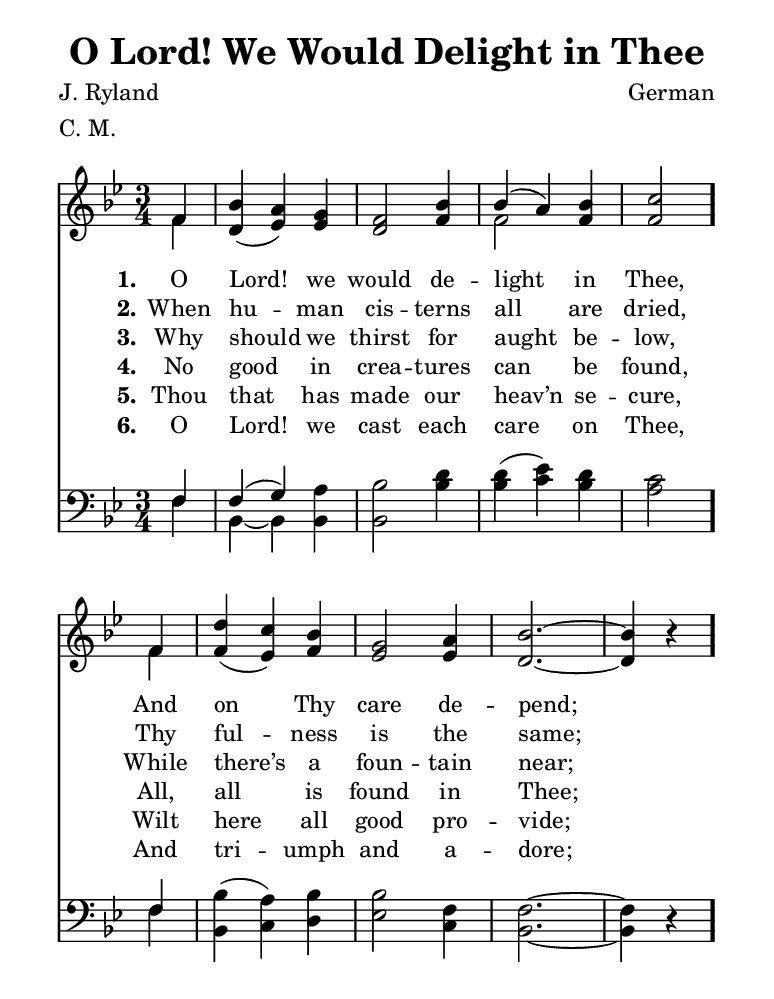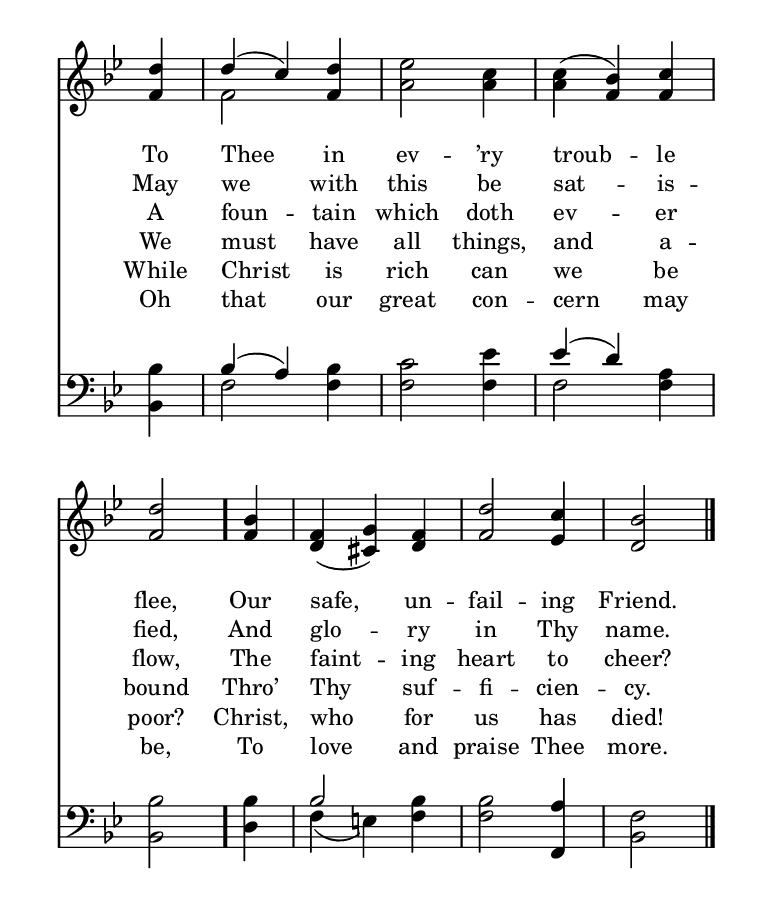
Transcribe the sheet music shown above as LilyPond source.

\include "common/global.ily"
\paper {
  \include "common/paper.ily"
  ragged-bottom = ##t
}

\header{
  hymnnumber = "250"
  title = "O Lord! We Would Delight in Thee"
  tunename = "Merton"
  meter = "C. M."
  poet = "J. Ryland"
  composer = "German"
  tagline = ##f
}

global = {
  \include "common/overrides.ily"
  \override Staff.TimeSignature.style = #'numbered
  \time 3/4
  \override Score.MetronomeMark.transparent = ##t % hide all fermata changes too
  \tempo 4=90
  \key bes \major
  \partial 4
  \autoBeamOff
}

notesSoprano = {
\global
\relative c' {

  f4 | bes( a) g | f2 bes4 | bes( a) bes | c2
  f,4 | d'( c) bes | g2 a4 | bes2. ~ | bes4 r4
  d4 | d( c) d | ees2 c4 | c( bes) c | d2
  bes4 | f( g) f | d'2 c4 | bes2

  \bar "|."

}
}

notesAlto = {
\global
\relative e' {

  f4 | d( ees) ees | d2 f4 | f2 f4 | f2
  f4 | f( ees) f | ees2 ees4 | d2. ~ | d4 r4
  f4 | f2 f4 | a2 a4 | a( f) f | f2
  f4 | d( cis) d | f2 ees4 | d2

}
}

notesTenor = {
\global
\relative a {

  f4 | f( g) a | bes2 d4 | d( ees) d | c2
  f,4 | bes( a) bes | bes2 f4 | f2. ~ | f4 r4
  bes4 | bes( a) bes | c2 ees4 | ees( d) a | bes2
  bes4 | bes2 bes4 | bes2 a4 | f2

}
}

notesBass = {
\global
\relative f {

  f4 | bes, ~ bes bes | bes2 bes'4 | bes( c) bes | a2
  f4 | bes,( c) d | ees2 c4 | bes2. ~ | bes4 r4
  bes4 | f'2 f4 | f2 f4 | f2 f4 | bes,2
  d4 | f( e) f | f2 f,4 | bes2

}
}

wordsA = \lyricmode {
\set stanza = "1."

O Lord! we would de -- light in Thee, \bar "."
And on Thy care de -- pend; \bar "."
To Thee in ev -- ’ry troub -- le flee, \bar "."
Our safe, un -- fail -- ing Friend. \bar "."

}

wordsB = \lyricmode {
\set stanza = "2."

When hu -- man cis -- terns all are dried,
Thy ful -- ness is the same;
May we with this be sat -- is -- fied,
And glo -- ry in Thy name.

}

wordsC = \lyricmode {
\set stanza = "3."

Why should we thirst for aught be -- low,
While there’s a foun -- tain near;
A foun -- tain which doth ev -- er flow,
The faint -- ing heart to cheer?

}

wordsD = \lyricmode {
\set stanza = "4."

No good in crea -- tures can be found,
All, all is found in Thee;
We must have all things, and a -- bound
Thro’ Thy suf -- fi -- cien -- cy.

}

wordsE = \lyricmode {
\set stanza = "5."

Thou that has made our heav’n se -- cure,
Wilt here all good pro -- vide;
While Christ is rich can we be poor?
Christ, who for us has died!

}

wordsF = \lyricmode {
\set stanza = "6."

O Lord! we cast each care on Thee,
And tri -- umph and a -- dore;
Oh that our great con -- cern may be,
To love and praise Thee more.

}

\score {
  \context ChoirStaff <<
    \context Staff = upper <<
      \set Staff.autoBeaming = ##f
      \set ChoirStaff.systemStartDelimiter = #'SystemStartBar
      \set ChoirStaff.printPartCombineTexts = ##f
      \partcombine #'(2 . 9) \notesSoprano \notesAlto
      \context NullVoice = sopranos { \voiceOne << \notesSoprano >> }
      \context NullVoice = altos { \voiceTwo << \notesAlto >> }
      \context Lyrics = one   \lyricsto sopranos \wordsA
      \context Lyrics = two   \lyricsto sopranos \wordsB
      \context Lyrics = three \lyricsto sopranos \wordsC
      \context Lyrics = four  \lyricsto sopranos \wordsD
      \context Lyrics = five  \lyricsto sopranos \wordsE
      \context Lyrics = six   \lyricsto sopranos \wordsF
    >>
    \context Staff = men <<
      \set Staff.autoBeaming = ##f
      \clef bass
      \set ChoirStaff.printPartCombineTexts = ##f
      \partcombine #'(2 . 9) \notesTenor \notesBass
      \context NullVoice = tenors { \voiceOne << \notesTenor >> }
      \context NullVoice = basses { \voiceTwo << \notesBass >> }
    >>
  >>
  \layout {
    \include "common/layout.ily"
  }
  \midi{
    \include "common/midi.ily"
  }
}

\version "2.19.49"  % necessary for upgrading to future LilyPond versions.

% vi:set et ts=2 sw=2 ai nocindent syntax=lilypond:
